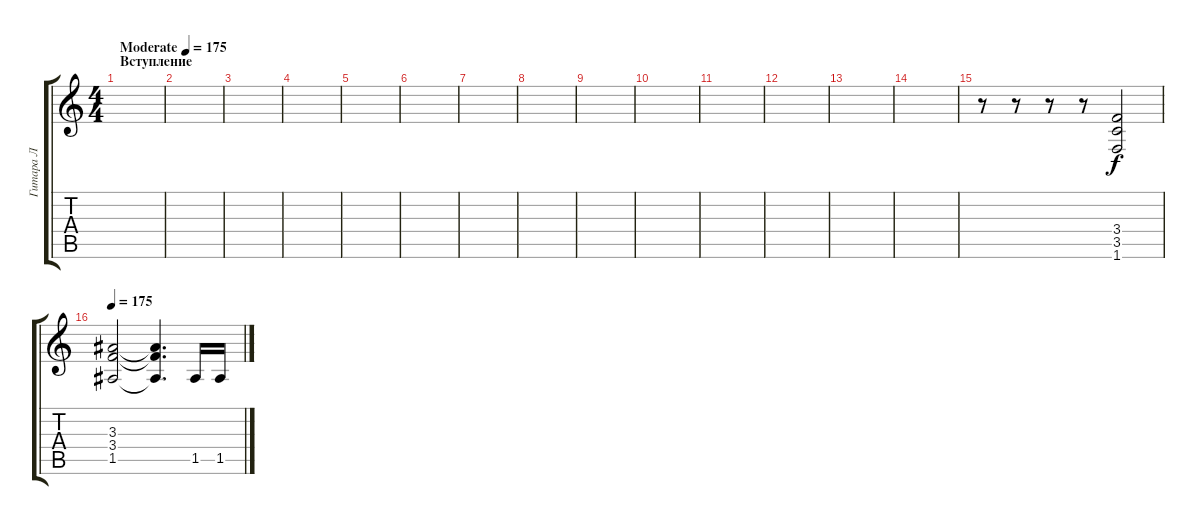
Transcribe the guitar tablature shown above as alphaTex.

\track ("Гитара Л" "Гитара Л") {instrument distortionguitar}
\staff {score tabs}
\tuning (E4 B3 G3 D3 A2 E2) {hide}
\ts (4 4)
\section ("" "Вступление")
\tempo (175 "Moderate")
\tempo 165
\tempo (175 "Moderate")
\clef g2
\ks c
|
|
|
|
|
|
|
|
|
|
|
|
|
|
r.8 r.8 r.8 r.8 (3.4 3.5 1.6).2 |
\tempo 175
(3.3 3.4 1.5).2 (3.3{t} 3.4{t} 1.5{t}).4{d} 1.5.16 1.5.16
